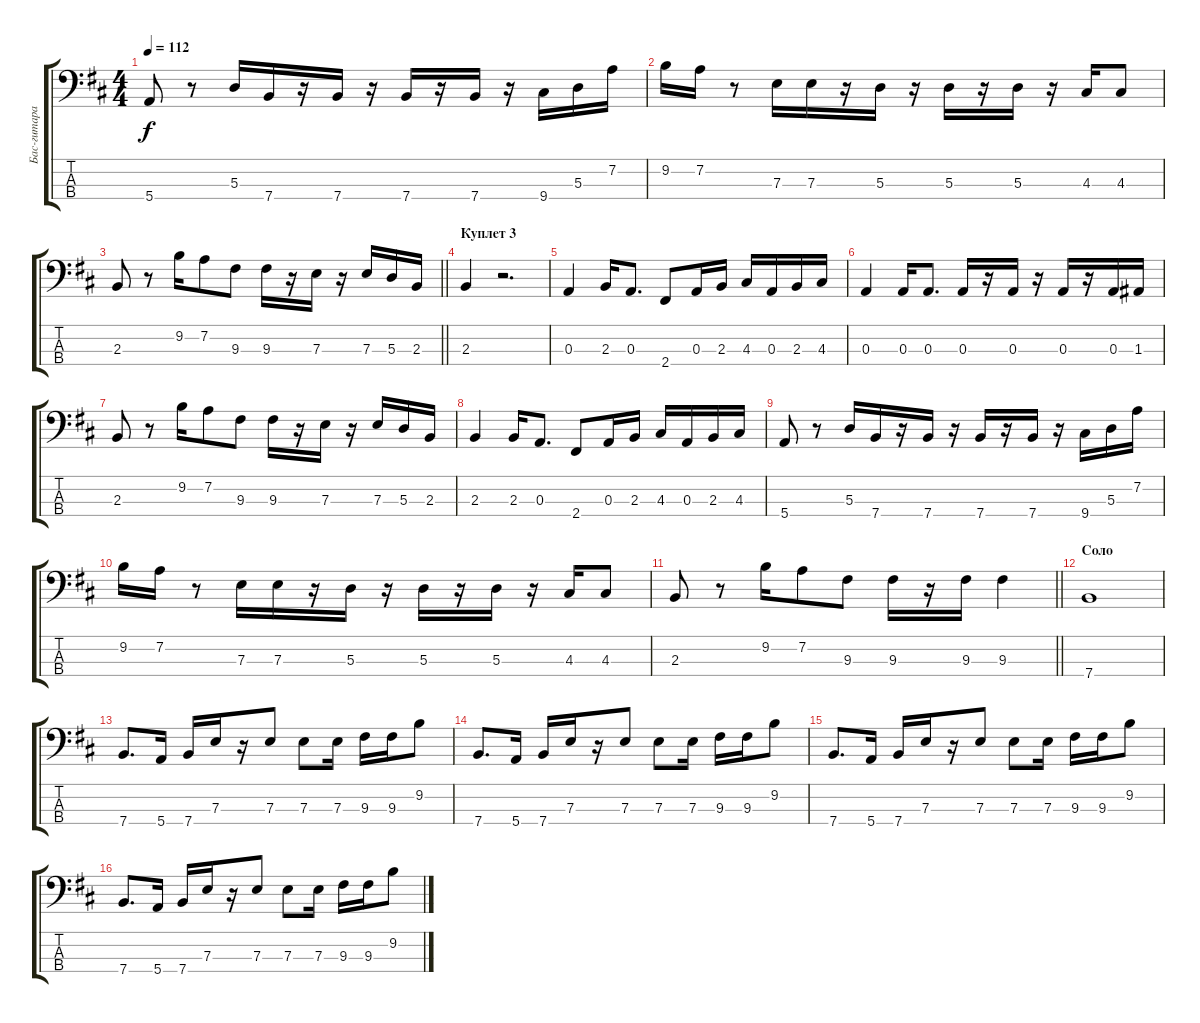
\track ("Бас-гитара (Е.Маргулис)" "Бас-гитара") {instrument electricbassfinger}
\staff {score tabs}
\tuning (G2 D2 A1 E1) {hide}
\ts (4 4)
\tempo 112
\clef f4
\ks bminor
5.4.8{dy f} r.8 5.3.16 7.4.16 r.16 7.4.16 r.16 7.4.16 r.16 7.4.16 r.16 9.4.16 5.3.16 7.2.16 |
9.2.16 7.2.16 r.8 7.3.16 7.3.16 r.16 5.3.16 r.16 5.3.16 r.16 5.3.16 r.16 4.3.16 4.3.8 |
\barLineRight lightlight
2.3.8 r.8 9.2.16 7.2.8 9.3.8 9.3.16 r.16 7.3.16 r.16 7.3.16 5.3.16 2.3.16 |
\section ("" "Куплет 3")
2.3.4 r.2{d} |
0.3.4 2.3.16 0.3.8{d} 2.4.8 0.3.16 2.3.16 4.3.16 0.3.16 2.3.16 4.3.16 |
0.3.4 0.3.16 0.3.8{d} 0.3.16 r.16 0.3.16 r.16 0.3.16 r.16 0.3.16 1.3.16 |
2.3.8 r.8 9.2.16 7.2.8 9.3.8 9.3.16 r.16 7.3.16 r.16 7.3.16 5.3.16 2.3.16 |
2.3.4 2.3.16 0.3.8{d} 2.4.8 0.3.16 2.3.16 4.3.16 0.3.16 2.3.16 4.3.16 |
5.4.8 r.8 5.3.16 7.4.16 r.16 7.4.16 r.16 7.4.16 r.16 7.4.16 r.16 9.4.16 5.3.16 7.2.16 |
9.2.16 7.2.16 r.8 7.3.16 7.3.16 r.16 5.3.16 r.16 5.3.16 r.16 5.3.16 r.16 4.3.16 4.3.8 |
\barLineRight lightlight
2.3.8 r.8 9.2.16 7.2.8 9.3.8 9.3.16 r.16 9.3.16 9.3.4 |
\section ("" "Соло")
7.4.1 |
7.4.8{d} 5.4.16 7.4.16 7.3.16 r.16 7.3.8 7.3.8 7.3.16 9.3.16 9.3.16 9.2.8 |
7.4.8{d} 5.4.16 7.4.16 7.3.16 r.16 7.3.8 7.3.8 7.3.16 9.3.16 9.3.16 9.2.8 |
7.4.8{d} 5.4.16 7.4.16 7.3.16 r.16 7.3.8 7.3.8 7.3.16 9.3.16 9.3.16 9.2.8 |
7.4.8{d} 5.4.16 7.4.16 7.3.16 r.16 7.3.8 7.3.8 7.3.16 9.3.16 9.3.16 9.2.8
